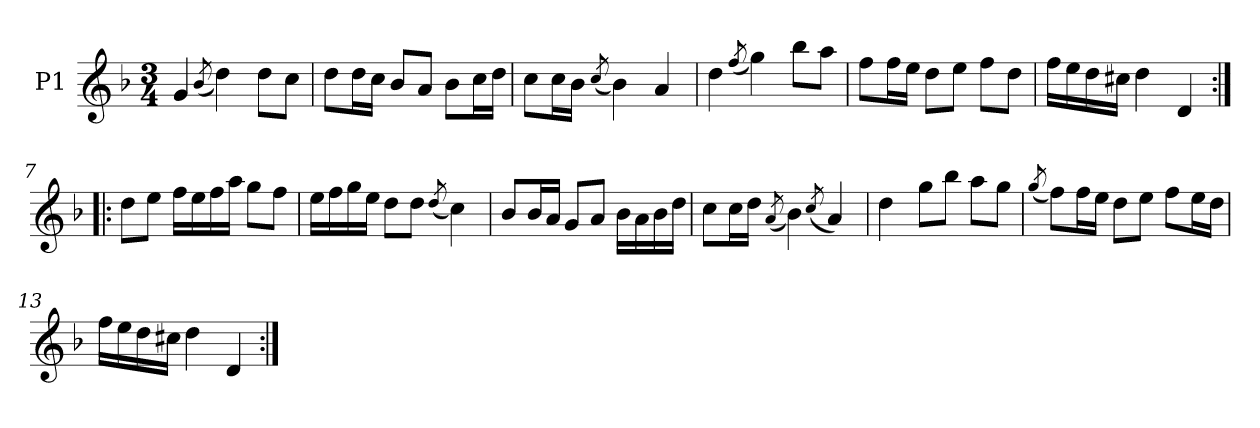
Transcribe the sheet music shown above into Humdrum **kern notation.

**kern
*part1
*staff1
*I"P1
!!LO:PB:g=z
*clefG2
*k[b-]
*F:
*M3/4
=1
4gi/
(8qb-i/
4ddi\)
8ddi\L
8cci\J
=2
8ddi\L
16ddi\L
16cci\JJ
8b-i/L
8ai/J
8b-i\L
16cci\L
16ddi\JJ
=3
8cci\L
16cci\L
16b-i\JJ
(8qcci/
4b-i\)
4ai/
!!LO:LB:g=z
=4
4ddi\
(8qffi/
4ggi\)
8bb-i\L
8aai\J
=5
8ffi\L
16ffi\L
16eei\JJ
8ddi\L
8eei\J
8ffi\L
8ddi\J
=6
16ffi\LL
16eei\
16ddi\
16cc#Xi\JJ
4ddi\
4di/
!!LO:LB:g=z
=7:|!|:
8ddi\L
8eei\J
16ffi\LL
16eei\
16ffi\
16aai\JJ
8ggi\L
8ffi\J
=8
16eei\LL
16ffi\
16ggi\
16eei\JJ
8ddi\L
8ddi\J
(8qddi/
4cci\)
=9
8b-i/L
16b-i/L
16ai/JJ
8gi/L
8ai/J
16b-i\LL
16ai\
16b-i\
16ddi\JJ
=10
8cci\L
16cci\L
16ddi\JJ
(8qai/
4b-i\)
(8qcci/
4ai/)
!!LO:LB:g=z
=11
4ddi\
8ggi\L
8bb-i\J
8aai\L
8ggi\J
=12
(8qggi/
8ffi\L)
16ffi\L
16eei\JJ
8ddi\L
8eei\J
8ffi\L
16eei\L
16ddi\JJ
=13
16ffi\LL
16eei\
16ddi\
16cc#Xi\JJ
4ddi\
4di/
=:|!
*-
